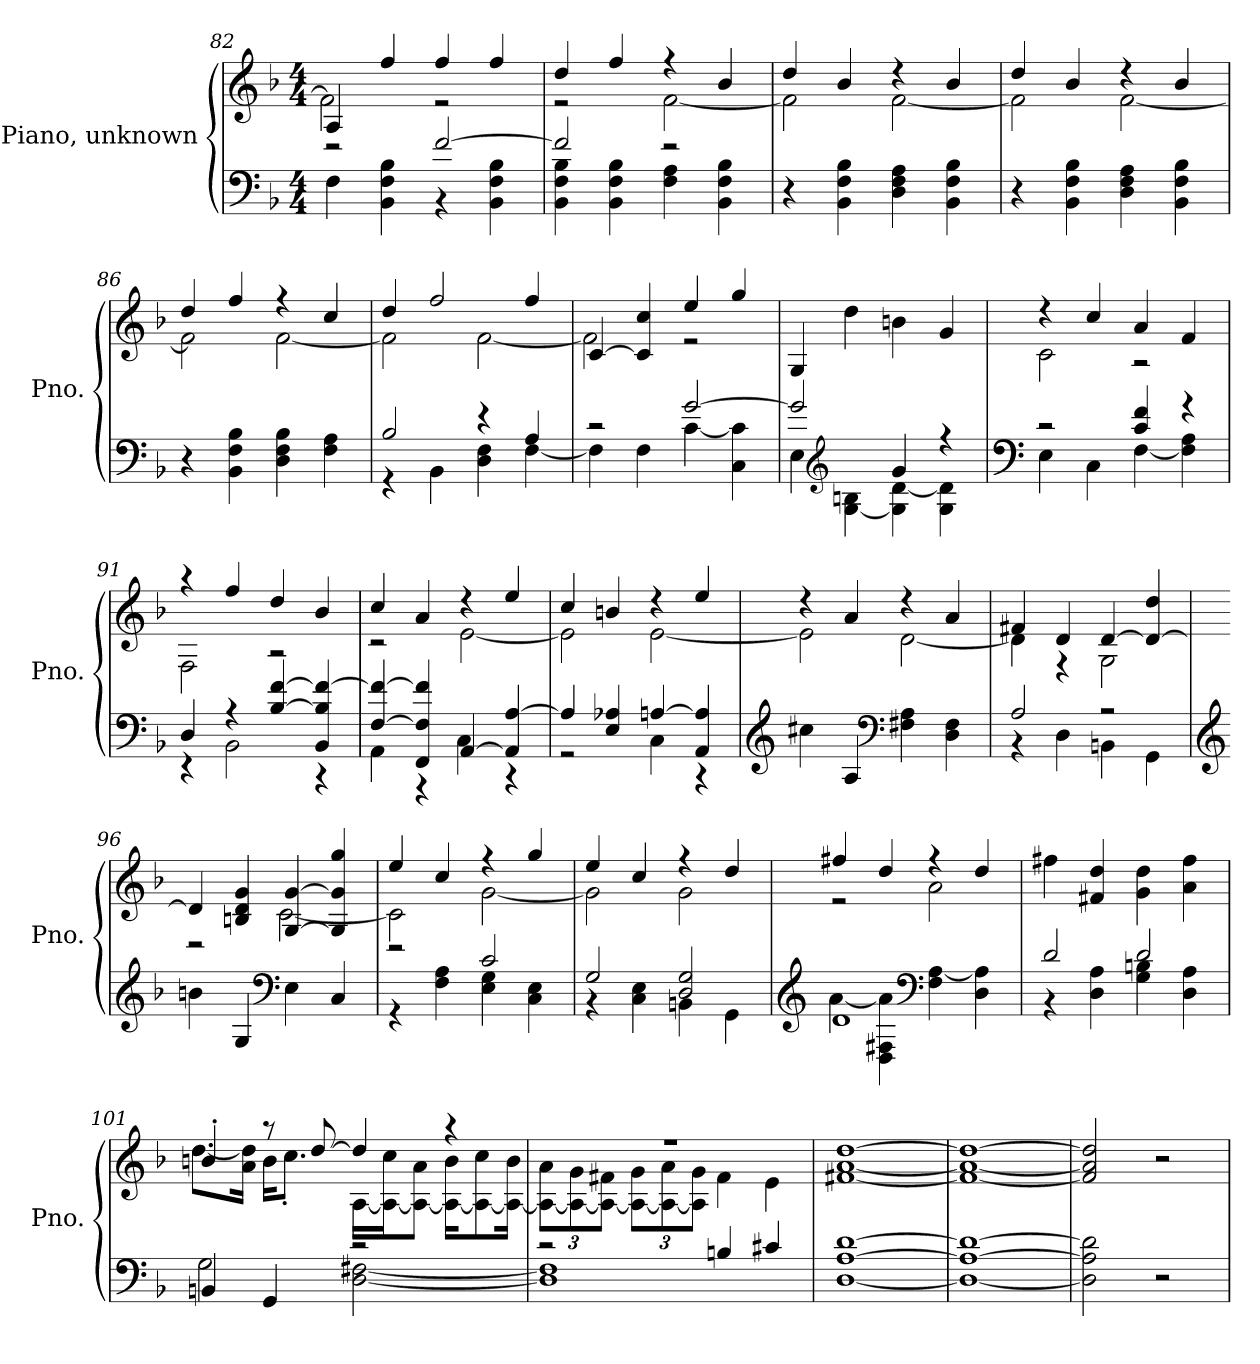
**kern	**kern
*part1	*part1
*staff2	*staff1
*I"Piano, unknown	*
*I'Pno.	*
*clefF4	*clefG2
*k[b-]	*k[b-]
*M4/4	*M4/4
=82	=82
*^	*^
2r	4F\	4A/	2f\]
.	4BB-\ 4F\ 4B-\	4ff/	.
[2f/	4r	4ff/	2r
.	4BB-\ 4F\ 4B-\	4ff/	.
=83	=83	=83	=83
2f/]	4BB-\ 4F\ 4B-\	4dd/	2r
.	4BB-\ 4F\ 4B-\	4ff/	.
2r	4F\ 4A\	4r	[2f\
.	4BB-\ 4F\ 4B-\	4b-/	.
*v	*v	*	*
=84	=84	=84
4r	4dd/	2f\]
4BB-\ 4F\ 4B-\	4b-/	.
4D\ 4F\ 4A\	4r	[2f\
4BB-\ 4F\ 4B-\	4b-/	.
=85	=85	=85
4r	4dd/	2f\]
4BB-\ 4F\ 4B-\	4b-/	.
4D\ 4F\ 4A\	4r	[2f\
4BB-\ 4F\ 4B-\	4b-/	.
!!LO:LB:g=z	!!
=86	=86	=86
4r	4dd/	2f\]
4BB-\ 4F\ 4B-\	4ff/	.
4D\ 4F\ 4B-\	4r	[2f\
4F\ 4A\	4cc/	.
=87	=87	=87
*^	*	*
2B-/	4r	4dd/	2f\]
.	4BB-\	2ff/	.
4r	4D\ 4F\	.	[2f\
4A/	[4F\	4ff/	.
=88	=88	=88	=88
2r	4F\]	[4c/	2f\]
.	4F\	4c/] 4cc/	.
[2g/	[4c\	4ee/	2r
.	4C\ 4c\]	4gg/	.
*	*	*v	*v
=89	=89	=89
2g/]	4E\	4G/
*clefG2	*	*
.	[4G\ 4Bn\	4dd\
4g/	4G\] [4d\	4bn\
4r	4G\ 4d\]	4g/
=90	=90	=90
*clefF4	*	*
*	*	*^
2r	4E\	4r	2c\
.	4C\	4cc/	.
4c/ 4f/	[4F\	4a/	2r
4r	4F\] 4A\	4f/	.
=91	=91	=91	=91
4D/	4r	4r	2F\
4r	2BB-\	4ff/	.
[4B-/ [4f/	.	4dd/	2r
4BB-/ 4B-/] 4f/_	4r	4b-/	.
=92	=92	=92	=92
[4F/ 4f/_	4AA\	4cc/	2r
4FF/ 4F/] 4f/]	4r	4a/	.
[4AA/	4C\	4r	[2e\
4AA/] [4A/	4r	4ee/	.
!!LO:LB:g=z	!!
=93	=93	=93	=93
4A/]	2r	4cc/	2e\]
4E/ 4A-X/	.	4bn/	.
[4An/	4C\	4r	[2e\
4AA/ 4A/]	4r	4ee/	.
*v	*v	*	*
=94	=94	=94
*clefG2	*	*
4cc#X\	4r	2e\]
4A/	4a/	.
*clefF4	*	*
4F#X\ 4A\	4r	[2d\
4D\ 4F#\	4a/	.
=95	=95	=95
*^	*	*
2A/	4r	4f#X/	4d\]
.	4D\	4d/	4r
2r	4BBn\	[4d/	2G\
.	4GG\	4d/_ 4dd/	.
*v	*v	*	*
=96	=96	=96
*clefG2	*	*
4bn\	4d/]	2r
4G/	4Bn/ 4d/ 4g/	.
*clefF4	*	*
4E\	[4G/ [4g/	[2c\
4C/	4G/] 4g/] 4gg/	.
=97	=97	=97
*^	*	*
2r	4r	4ee/	2c\]
.	4F\ 4A\	4cc/	.
2c/	4E\ 4G\	4r	[2g\
.	4C\ 4E\	4gg/	.
=98	=98	=98	=98
2G/	4r	4ee/	2g\]
.	4C\ 4E\	4cc/	.
2D/ 2G/	4BBn\	4r	2g\
.	4GG\	4dd/	.
!!LO:LB:g=z	!!
=99	=99	=99	=99
*clefG2	*	*	*
1d	[4a\	4ff#X/	2r
.	4D\ 4F#X\ 4a\]	4dd/	.
*clefF4	*	*	*
.	4F#\ [4A\	4r	2a\
.	4D\ 4A\]	4dd/	.
*	*	*v	*v
=100	=100	=100
2d/	4r	4ff#X\
.	4D\ 4A\	4f#X/ 4dd/
2d/	4G\ 4Bn\	4g\ 4dd\
.	4D\ 4A\	4a\ 4ff#\
=101	=101	=101
*	*	*^
4BBn/	2G\	4bn'/	[8.dd\L
.	.	.	16a\ 16dd\]Jk
4GG/	.	8r	16b\KL
.	.	.	8.cc'\J
.	.	[8dd/	.
2r	[2D\ [2F#X\	4dd/]	[16A\LL
.	.	.	16A\_ 16cc\J
.	.	.	8A\_ 8a\J
.	.	4r	16A\_ 16b\KL
.	.	.	8A\_ 8cc\
.	.	.	16A\_ 16b\Jk
!!LO:PB:g=z	!!
=102	=102	=102	=102
*	*	*	*Xbrackettup
2r	1D] 1F#]	1r	12A\_ 12a\L
.	.	.	12A\_ 12g\
.	.	.	12A\_ 12f#X\J
.	.	.	12A\_ 12g\L
.	.	.	12A\_ 12a\
.	.	.	12A\] 12g\J
4Bn/	.	.	4f#\
4c#X/	.	.	4e\
*v	*v	*	*
*	*v	*v
=103	=103
[1D [1A [1d	[1f#X [1a [1dd
=104	=104
1D_ 1A_ 1d_	1f#_ 1a_ 1dd_
=105	=105
2D\] 2A\] 2d\]	2f#/] 2a/] 2dd/]
2r	2r
=	=
*-	*-
